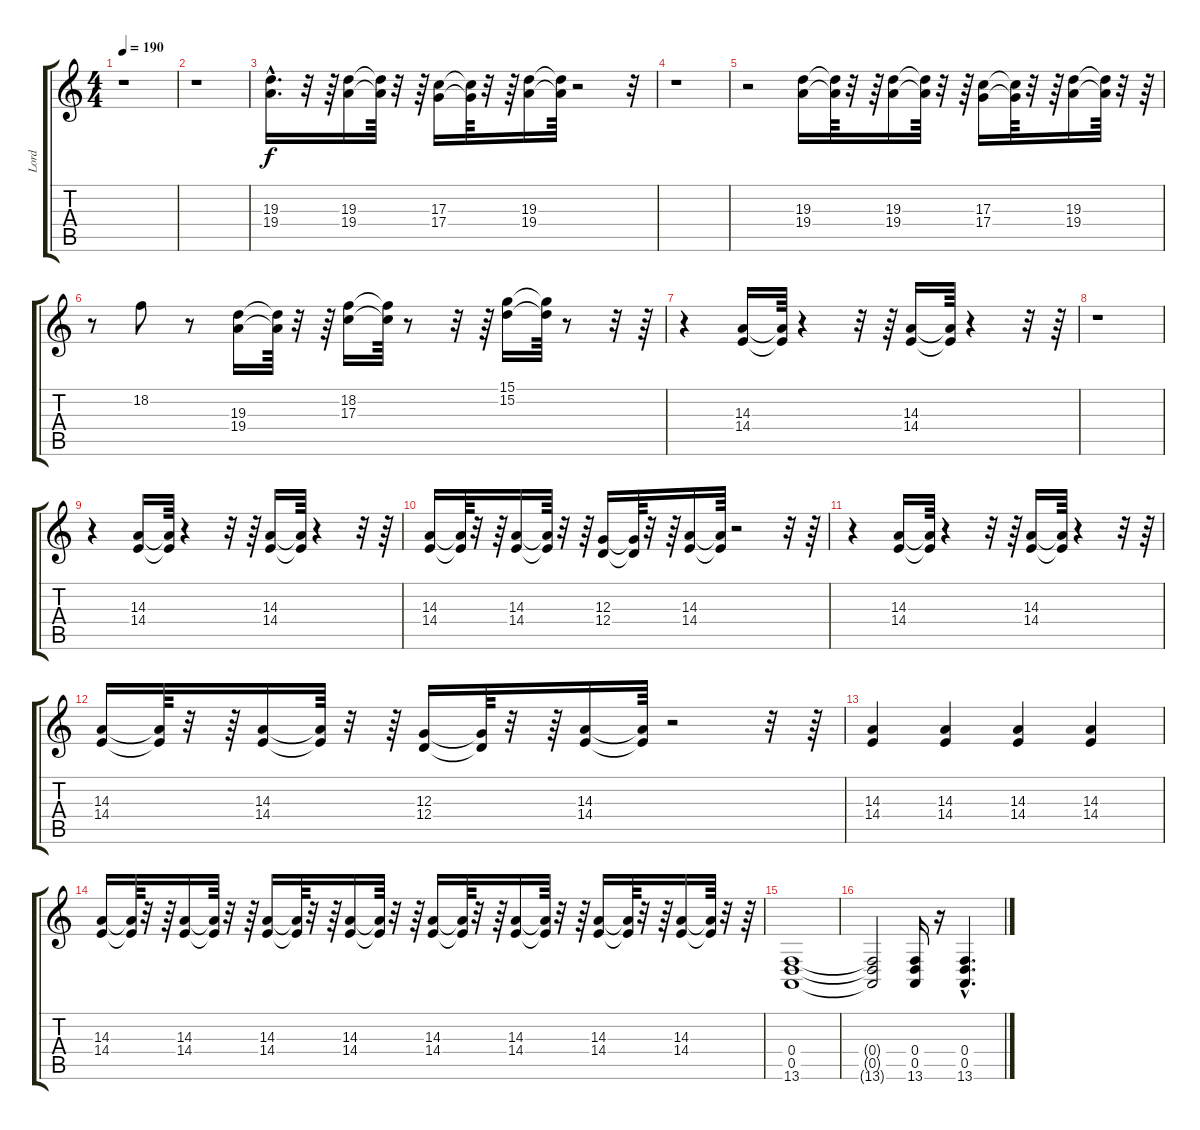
\track ("Lord" "Lord") {instrument rockorgan}
\staff {score tabs}
\tuning (E4 B3 G3 D3 A2 E2) {hide}
\ts (4 4)
\tempo 190
\clef g2
\ks c
r.1{dy f} |
r.1 |
(19.3{hac} 19.4{hac}).16{d} r.32 r.64 (19.3 19.4).16 (19.3{t} 19.4{t}).64 r.32 r.64 (17.3 17.4).16 (17.3{t} 17.4{t}).64 r.32 r.64 (19.3 19.4).16 (19.3{t} 19.4{t}).64 r.2 r.32 |
r.1 |
r.2 (19.3 19.4).16 (19.3{t} 19.4{t}).64 r.32 r.64 (19.3 19.4).16 (19.3{t} 19.4{t}).64 r.32 r.64 (17.3 17.4).16 (17.3{t} 17.4{t}).64 r.32 r.64 (19.3 19.4).16 (19.3{t} 19.4{t}).64 r.32 r.64 |
r.8 18.2.8 r.8 (19.3 19.4).16 (19.3{t} 19.4{t}).64 r.32 r.64 (18.2 17.3).16 (18.2{t} 17.3{t}).64 r.8 r.32 r.64 (15.1 15.2).16 (15.1{t} 15.2{t}).64 r.8 r.32 r.64 |
r.4 (14.3 14.4).16 (14.3{t} 14.4{t}).64 r.4 r.32 r.64 (14.3 14.4).16 (14.3{t} 14.4{t}).64 r.4 r.32 r.64 |
r.1 |
r.4 (14.3 14.4).16 (14.3{t} 14.4{t}).64 r.4 r.32 r.64 (14.3 14.4).16 (14.3{t} 14.4{t}).64 r.4 r.32 r.64 |
(14.3 14.4).16 (14.3{t} 14.4{t}).64 r.32 r.64 (14.3 14.4).16 (14.3{t} 14.4{t}).64 r.32 r.64 (12.3 12.4).16 (12.3{t} 12.4{t}).64 r.32 r.64 (14.3 14.4).16 (14.3{t} 14.4{t}).64 r.2 r.32 r.64 |
r.4 (14.3 14.4).16 (14.3{t} 14.4{t}).64 r.4 r.32 r.64 (14.3 14.4).16 (14.3{t} 14.4{t}).64 r.4 r.32 r.64 |
(14.3 14.4).16 (14.3{t} 14.4{t}).64 r.32 r.64 (14.3 14.4).16 (14.3{t} 14.4{t}).64 r.32 r.64 (12.3 12.4).16 (12.3{t} 12.4{t}).64 r.32 r.64 (14.3 14.4).16 (14.3{t} 14.4{t}).64 r.2 r.32 r.64 |
(14.3 14.4).4 (14.3 14.4).4 (14.3 14.4).4 (14.3 14.4).4 |
(14.3 14.4).16 (14.3{t} 14.4{t}).64 r.32 r.64 (14.3 14.4).16 (14.3{t} 14.4{t}).64 r.32 r.64 (14.3 14.4).16 (14.3{t} 14.4{t}).64 r.32 r.64 (14.3 14.4).16 (14.3{t} 14.4{t}).64 r.32 r.64 (14.3 14.4).16 (14.3{t} 14.4{t}).64 r.32 r.64 (14.3 14.4).16 (14.3{t} 14.4{t}).64 r.32 r.64 (14.3 14.4).16 (14.3{t} 14.4{t}).64 r.32 r.64 (14.3 14.4).16 (14.3{t} 14.4{t}).64 r.32 r.64 |
(0.4 0.5 13.6).1 |
(0.4{t} 0.5{t} 13.6{t}).2 (0.4 0.5 13.6).16 r.16 (0.4{hac} 0.5{hac} 13.6{hac}).4{d}
